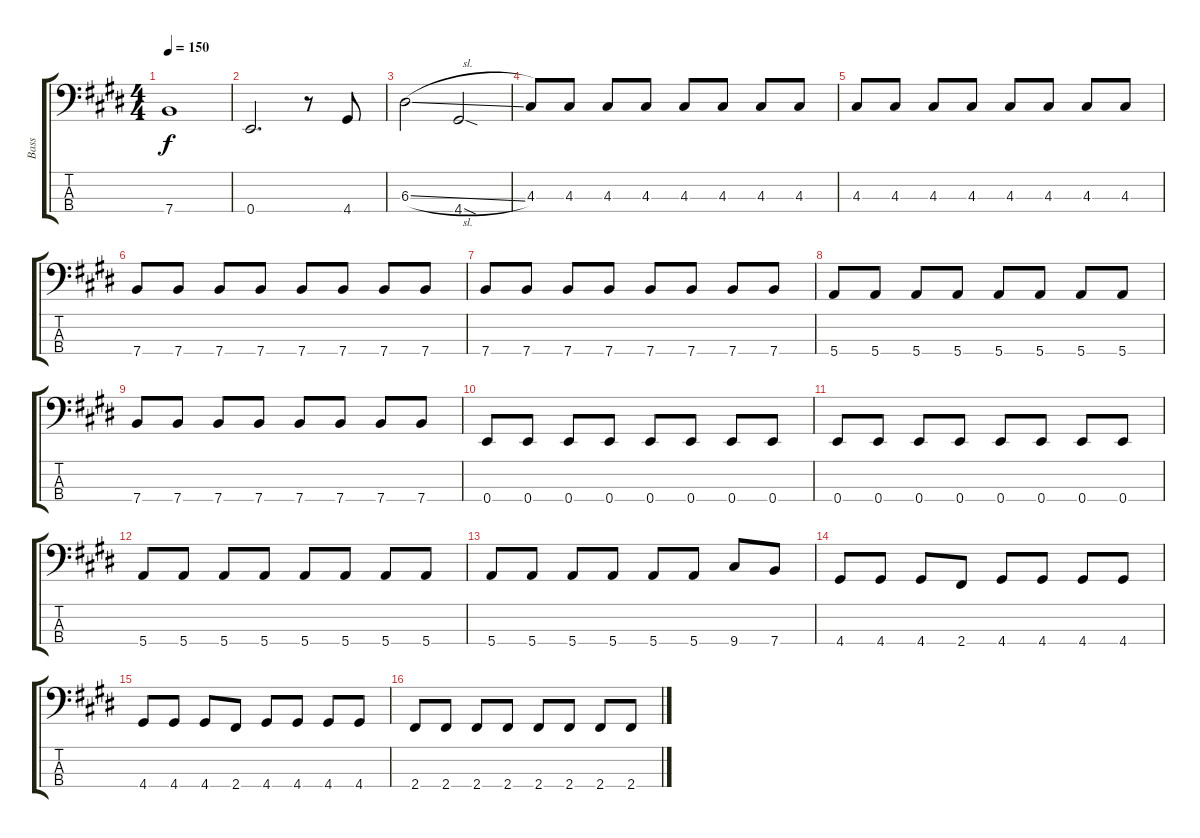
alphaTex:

\track ("Bass" "Bass") {instrument electricbassfinger}
\staff {score tabs}
\tuning (G2 D2 A1 E1) {hide}
\ts (4 4)
\tempo 150
\clef f4
\ks c#minor
7.4.1{dy f} |
0.4.2{d} r.8 4.4.8 |
6.3{sl}.2 4.4{sod}.2 |
4.3.8 4.3.8 4.3.8 4.3.8 4.3.8 4.3.8 4.3.8 4.3.8 |
4.3.8 4.3.8 4.3.8 4.3.8 4.3.8 4.3.8 4.3.8 4.3.8 |
7.4.8 7.4.8 7.4.8 7.4.8 7.4.8 7.4.8 7.4.8 7.4.8 |
7.4.8 7.4.8 7.4.8 7.4.8 7.4.8 7.4.8 7.4.8 7.4.8 |
5.4.8 5.4.8 5.4.8 5.4.8 5.4.8 5.4.8 5.4.8 5.4.8 |
7.4.8 7.4.8 7.4.8 7.4.8 7.4.8 7.4.8 7.4.8 7.4.8 |
0.4.8 0.4.8 0.4.8 0.4.8 0.4.8 0.4.8 0.4.8 0.4.8 |
0.4.8 0.4.8 0.4.8 0.4.8 0.4.8 0.4.8 0.4.8 0.4.8 |
5.4.8 5.4.8 5.4.8 5.4.8 5.4.8 5.4.8 5.4.8 5.4.8 |
5.4.8 5.4.8 5.4.8 5.4.8 5.4.8 5.4.8 9.4.8 7.4.8 |
4.4.8 4.4.8 4.4.8 2.4.8 4.4.8 4.4.8 4.4.8 4.4.8 |
4.4.8 4.4.8 4.4.8 2.4.8 4.4.8 4.4.8 4.4.8 4.4.8 |
2.4.8 2.4.8 2.4.8 2.4.8 2.4.8 2.4.8 2.4.8 2.4.8
